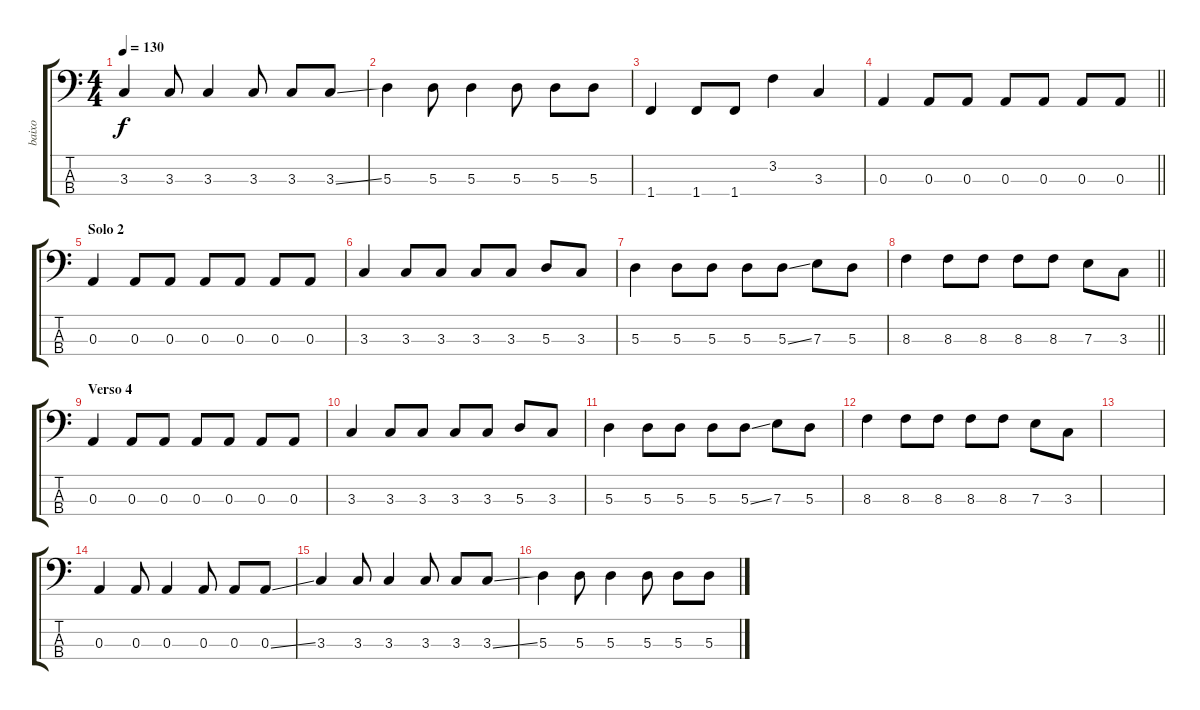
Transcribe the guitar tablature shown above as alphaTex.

\track ("baixo" "baixo") {instrument electricbassfinger}
\staff {score tabs}
\tuning (G2 D2 A1 E1) {hide}
\ts (4 4)
\tempo 130
\clef f4
\ks c
3.3.4{dy f} 3.3.8 3.3.4 3.3.8 3.3.8 3.3{ss}.8 |
5.3.4 5.3.8 5.3.4 5.3.8 5.3.8 5.3.8 |
1.4.4 1.4.8 1.4.8 3.2.4 3.3.4 |
\barLineRight lightlight
0.3.4 0.3.8 0.3.8 0.3.8 0.3.8 0.3.8 0.3.8 |
\section ("" "Solo 2")
0.3.4 0.3.8 0.3.8 0.3.8 0.3.8 0.3.8 0.3.8 |
3.3.4 3.3.8 3.3.8 3.3.8 3.3.8 5.3.8 3.3.8 |
5.3.4 5.3.8 5.3.8 5.3.8 5.3{ss}.8 7.3.8 5.3.8 |
\barLineRight lightlight
8.3.4 8.3.8 8.3.8 8.3.8 8.3.8 7.3.8 3.3.8 |
\section ("" "Verso 4")
0.3.4 0.3.8 0.3.8 0.3.8 0.3.8 0.3.8 0.3.8 |
3.3.4 3.3.8 3.3.8 3.3.8 3.3.8 5.3.8 3.3.8 |
5.3.4 5.3.8 5.3.8 5.3.8 5.3{ss}.8 7.3.8 5.3.8 |
8.3.4 8.3.8 8.3.8 8.3.8 8.3.8 7.3.8 3.3.8 |
|
0.3.4 0.3.8 0.3.4 0.3.8 0.3.8 0.3{ss}.8 |
3.3.4 3.3.8 3.3.4 3.3.8 3.3.8 3.3{ss}.8 |
5.3.4 5.3.8 5.3.4 5.3.8 5.3.8 5.3.8
